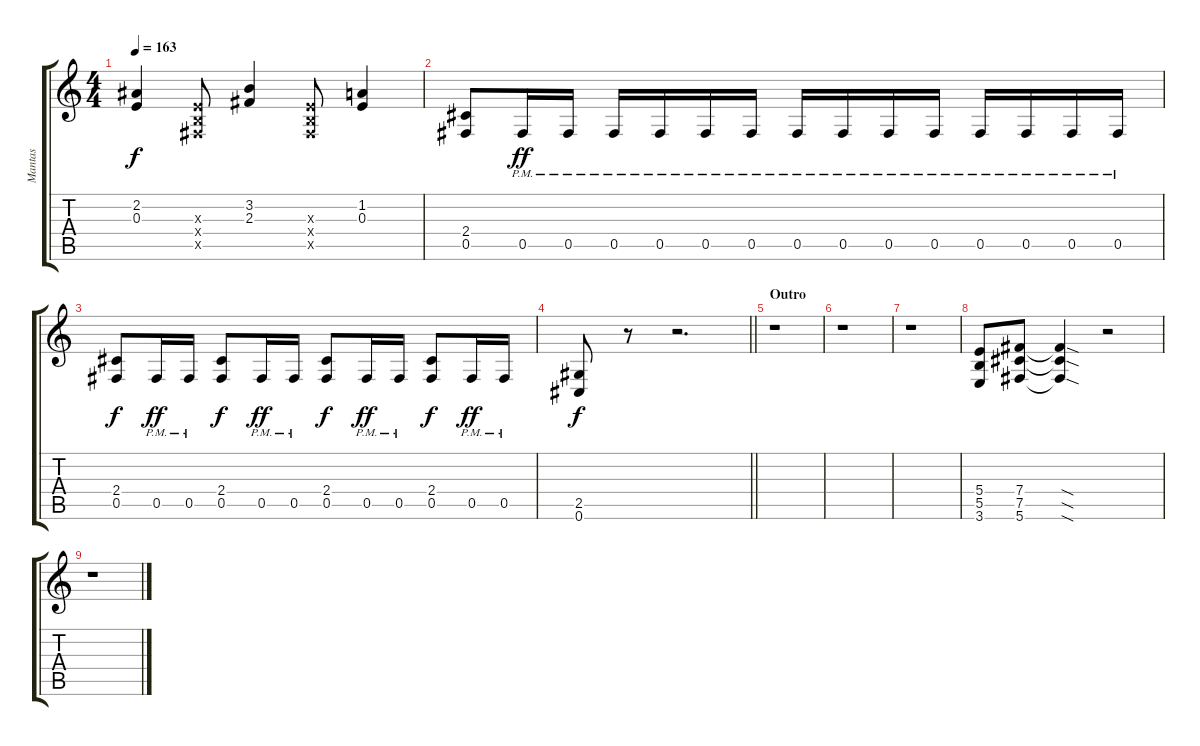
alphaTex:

\track ("Mantas" "Mantas") {instrument distortionguitar}
\staff {score tabs}
\tuning (Db4 Ab3 E3 B2 Gb2 Db2) {hide}
\ts (4 4)
\tempo 163
\clef g2
\ks c
(2.2 0.3).4{dy f} (0.3{x} 0.4{x} 0.5{x}).8 (3.2 2.3).4 (0.3{x} 0.4{x} 0.5{x}).8 (1.2 0.3).4 |
(2.4 0.5).8 0.5{pm}.16{dy ff} 0.5{pm}.16 0.5{pm}.16 0.5{pm}.16 0.5{pm}.16 0.5{pm}.16 0.5{pm}.16 0.5{pm}.16 0.5{pm}.16 0.5{pm}.16 0.5{pm}.16 0.5{pm}.16 0.5{pm}.16 0.5{pm}.16 |
(2.4 0.5).8{dy f} 0.5{pm}.16{dy ff} 0.5{pm}.16 (2.4 0.5).8{dy f} 0.5{pm}.16{dy ff} 0.5{pm}.16 (2.4 0.5).8{dy f} 0.5{pm}.16{dy ff} 0.5{pm}.16 (2.4 0.5).8{dy f} 0.5{pm}.16{dy ff} 0.5{pm}.16 |
\barLineRight lightlight
(2.5 0.6).8{dy f} r.8 r.2{d} |
\section ("" "Outro")
r.1 |
r.1 |
r.1 |
(5.4 5.5 3.6).8 (7.4 7.5 5.6).8 (7.4{sod t} 7.5{sod t} 5.6{sod t}).4 r.2 |
r.1
